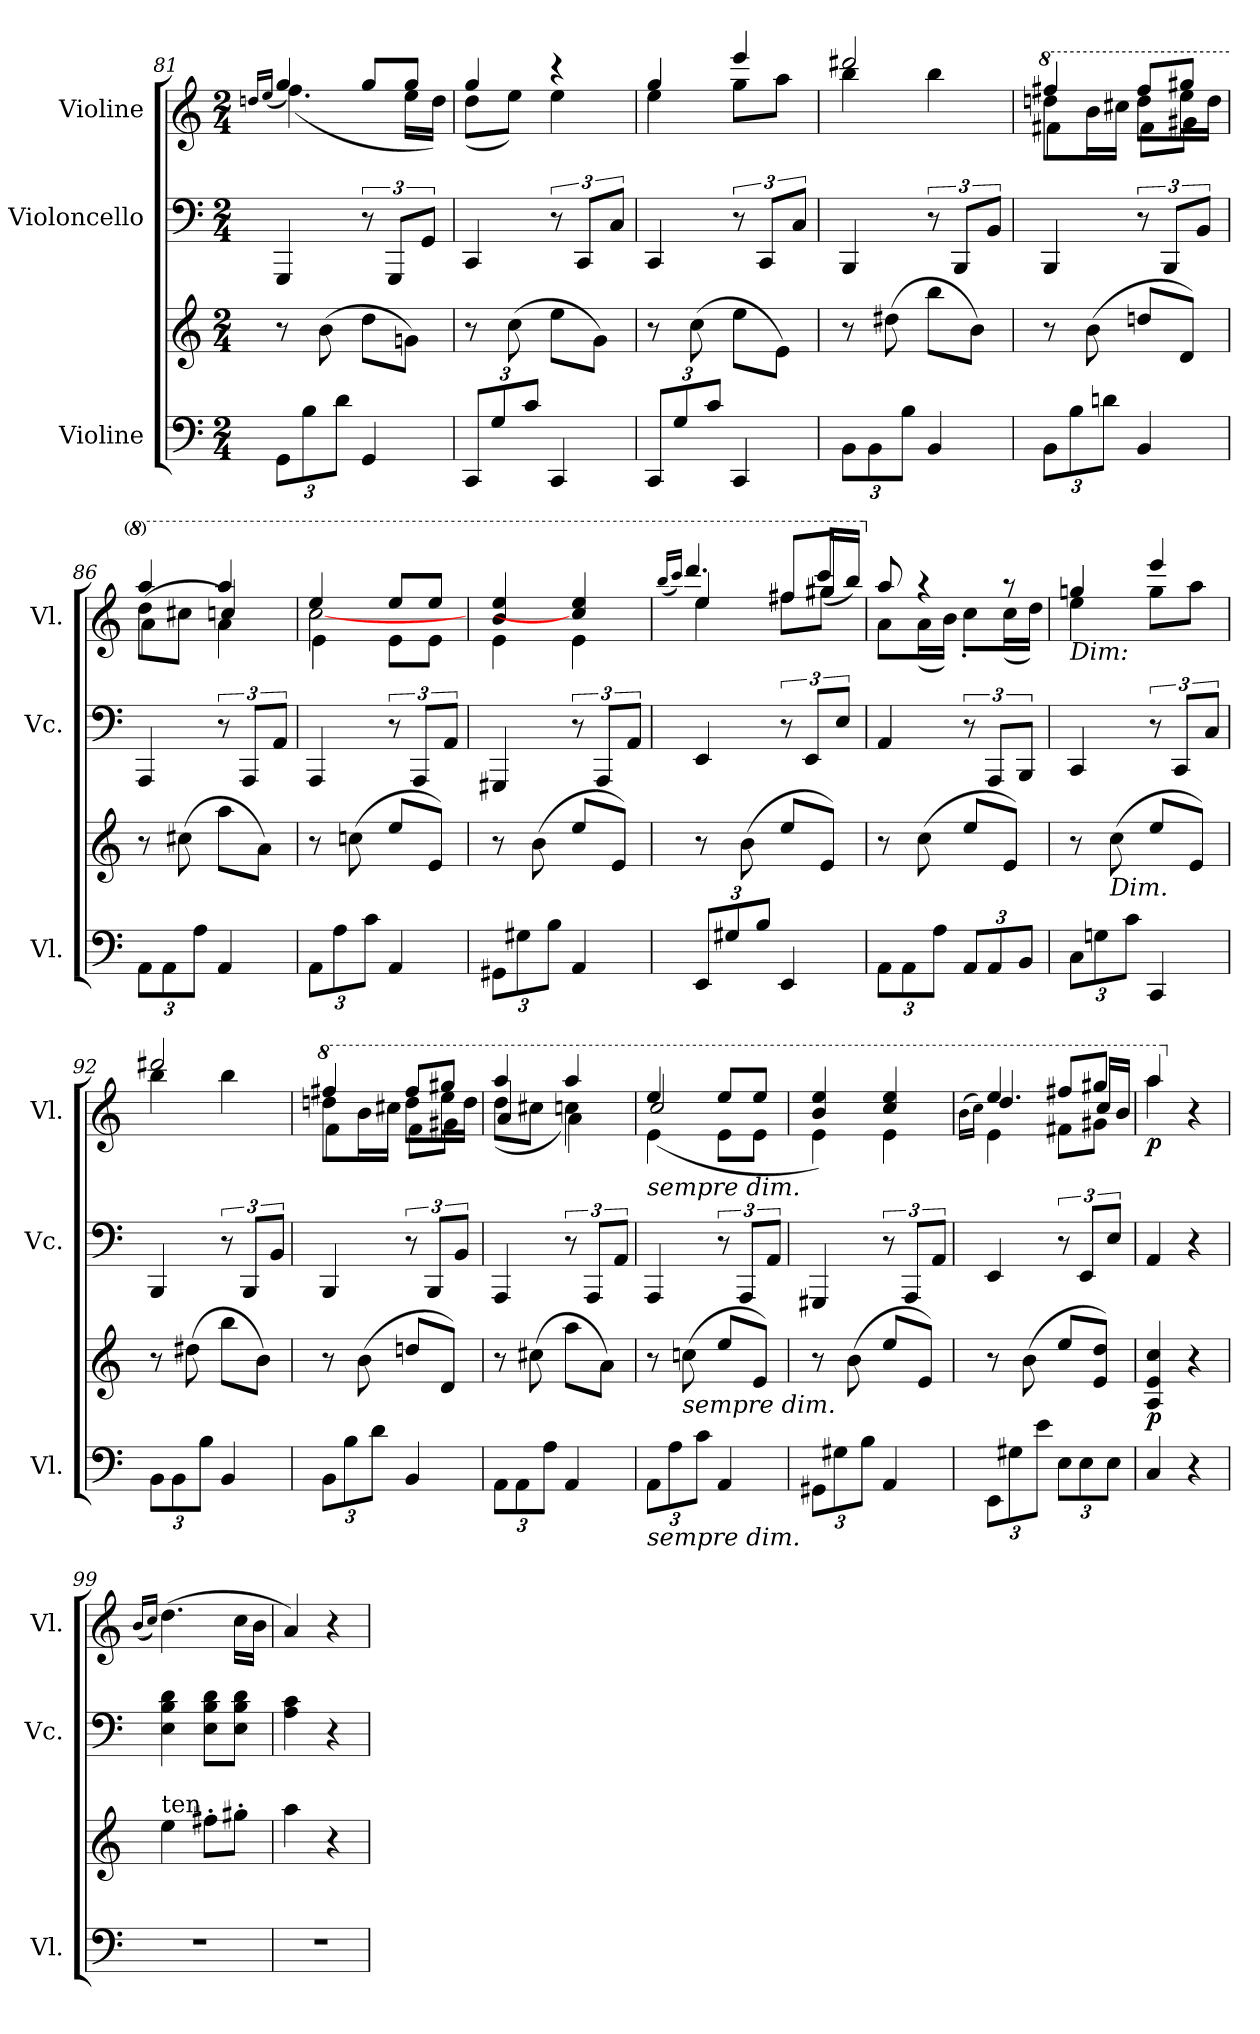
**kern	**kern	**dynam	**kern	**kern	**dynam
*part3	*part3	*part3	*part2	*part1	*part1
*staff4	*staff3	*staff3/4	*staff2	*staff1	*staff1
*I"Violine	*	*	*I"Violoncello	*I"Violine	*
*I'Vl.	*	*	*I'Vc.	*I'Vl.	*
*clefF4	*clefG2	*	*clefF4	*clefG2	*
*k[]	*k[]	*	*k[]	*k[]	*
*M2/4	*M2/4	*	*M2/4	*M2/4	*
=81	=81	=81	=81	=81	=81
*	*	*	*	*^	*
.	.	.	.	.	16qqddn/LL	.
.	.	.	.	.	(<16qqee/JJ	.
*	*	*	*	*v	*v	*
*Xbrackettup	*	*	*	*	*
*	*	*	*	*^	*
12GG\L	8r	.	4GGG/	4gg/	(<4.ff\)	.
12B\	.	.	.	.	.	.
.	(>8b\	.	.	.	.	.
12d\J	.	.	.	.	.	.
4GG/	8dd\L	.	12r	8gg/L	.	.
.	.	.	12GGG/L	.	.	.
.	8gn\J)	.	.	8gg/J	16ee\LL	.
.	.	.	12GG/J	.	.	.
.	.	.	.	.	16dd\JJ)	.
=82	=82	=82	=82	=82	=82	=82
12CC/L	8r	.	4CC/	4gg/	(>8dd\L	.
12G/	.	.	.	.	.	.
.	(>8cc\	.	.	.	8ee\J)	.
12c/J	.	.	.	.	.	.
4CC/	8ee\L	.	12r	4r	4ee\	.
.	.	.	12CC/L	.	.	.
.	8g\J)	.	.	.	.	.
.	.	.	12C/J	.	.	.
=83	=83	=83	=83	=83	=83	=83
12CC/L	8r	.	4CC/	4gg/	4ee\	.
12G/	.	.	.	.	.	.
.	(>8cc\	.	.	.	.	.
12c/J	.	.	.	.	.	.
4CC/	8ee\L	.	12r	4eee/	8gg\L	.
.	.	.	12CC/L	.	.	.
.	8e\J)	.	.	.	8aa\J	.
.	.	.	12C/J	.	.	.
=84	=84	=84	=84	=84	=84	=84
12BB\L	8r	.	4BBB/	2ddd#X/	4bb\	.
12BB\	.	.	.	.	.	.
.	(>8dd#X\	.	.	.	.	.
12B\J	.	.	.	.	.	.
4BB/	8bb\L	.	12r	.	4bb\	.
.	.	.	12BBB/L	.	.	.
.	8b\J)	.	.	.	.	.
.	.	.	12BB/J	.	.	.
*	*	*	*	*v	*v	*
=85	=85	=85	=85	=85	=85
*	*	*	*	*8va	*
*	*	*	*	*^	*
*	*	*	*	*	*^	*
12BB\L	8r	.	4BBB/	4fff#X/	8dddn\L	4ff#X\	.
12B\	.	.	.	.	.	.	.
.	(>8b\	.	.	.	16bb\L	.	.
12dn\J	.	.	.	.	.	.	.
.	.	.	.	.	16ccc#X\JJ	.	.
4BB/	8ddn/L	.	12r	8fff#/L	8ddd\L	8ff#\L	.
.	.	.	12BBB/L	.	.	.	.
.	8d/J)	.	.	8ggg#X/J	16eee\L	8gg#X\J	.
.	.	.	12BB/J	.	.	.	.
.	.	.	.	.	16ddd\JJ	.	.
=86	=86	=86	=86	=86	=86	=86	=86
12AA\L	8r	.	4AAA/	4aaa/	(>8ddd\L	4aa\	.
12AA\	.	.	.	.	.	.	.
.	(>8cc#X\	.	.	.	8ccc#X\J	.	.
12A\J	.	.	.	.	.	.	.
4AA/	8aa\L	.	12r	4aaa/	4cccn/)	4aa\	.
.	.	.	12AAA/L	.	.	.	.
.	8a\J)	.	.	.	.	.	.
.	.	.	12AA/J	.	.	.	.
=87	=87	=87	=87	=87	=87	=87	=87
12AA\L	8r	.	4AAA/	4eee/	[2ccc\	4ee\	.
12A\	.	.	.	.	.	.	.
.	(>8ccn\	.	.	.	.	.	.
12c\J	.	.	.	.	.	.	.
4AA/	8ee/L	.	12r	8eee/L	.	8ee\L	.
.	.	.	12AAA/L	.	.	.	.
.	8e/J)	.	.	8eee/J	.	8ee\J	.
.	.	.	12AA/J	.	.	.	.
*	*	*	*	*	*v	*v	*
=88	=88	=88	=88	=88	=88	=88
12GG#X\L	8r	.	4GGG#X/	4bb/ 4eee/	4ee\	.
12G#X\	.	.	.	.	.	.
.	(>8b\	.	.	.	.	.
12B\J	.	.	.	.	.	.
4AA/	8ee/L	.	12r	4ccc]/ 4eee/	4ee\	.
.	.	.	12AAA/L	.	.	.
.	8e/J)	.	.	.	.	.
.	.	.	12AA/J	.	.	.
=89	=89	=89	=89	=89	=89	=89
.	.	.	.	.	(<16qqbbb/LL	.
.	.	.	.	.	16qqcccc/JJ)	.
*	*	*	*	*	*^	*
12EE/L	8r	.	4EE/	4eee/	4.dddd/	4eee\	.
12G#X/	.	.	.	.	.	.	.
.	(>8b\	.	.	.	.	.	.
12B/J	.	.	.	.	.	.	.
4EE/	8ee/L	.	12r	8fff#X/L	.	8fff#X\L	.
.	.	.	12EE/L	.	.	.	.
.	8e/J)	.	.	8ggg#X/J	(<16cccc/LL	8ggg#X\J	.
.	.	.	12E/J	.	.	.	.
.	.	.	.	.	16bbb/JJ)	.	.
*	*	*	*	*v	*v	*v	*
=90	=90	=90	=90	=90	=90
*	*	*	*	*X8va	*
*	*	*	*	*^	*
12AA\L	8r	.	4AA/	8aa/	8a\L	.
12AA\	.	.	.	.	.	.
.	(>8cc\	.	.	4r	(>16a\L	.
12A\J	.	.	.	.	.	.
.	.	.	.	.	16b\JJ)	.
12AA/L	8ee/L	.	12r	.	8cc'\L	.
12AA/	.	.	12AAA/L	.	.	.
.	8e/J)	.	.	8r	(>16cc\L	.
12BB/J	.	.	12BBB/J	.	.	.
.	.	.	.	.	16dd\JJ)	.
=91	=91	=91	=91	=91	=91	=91
!	!	!	!	!LO:TX:b:i:t=Dim&colon;	!	!
12C\L	8r	.	4CC/	4ggn/	4ee\	.
12Gn\	.	.	.	.	.	.
!	!LO:TX:b:i:t=Dim.	!	!	!	!	!
.	(>8cc\	.	.	.	.	.
12c\J	.	.	.	.	.	.
4CC/	8ee/L	.	12r	4eee/	8gg\L	.
.	.	.	12CC/L	.	.	.
.	8e/J)	.	.	.	8aa\J	.
.	.	.	12C/J	.	.	.
=92	=92	=92	=92	=92	=92	=92
12BB\L	8r	.	4BBB/	2ddd#X/	4bb\	.
12BB\	.	.	.	.	.	.
.	(>8dd#X\	.	.	.	.	.
12B\J	.	.	.	.	.	.
4BB/	8bb\L	.	12r	.	4bb\	.
.	.	.	12BBB/L	.	.	.
.	8b\J)	.	.	.	.	.
.	.	.	12BB/J	.	.	.
*	*	*	*	*v	*v	*
=93	=93	=93	=93	=93	=93
*	*	*	*	*8va	*
*	*	*	*	*^	*
*	*	*	*	*	*^	*
12BB\L	8r	.	4BBB/	4fff#X/	8dddn\L	4ff\	.
12B\	.	.	.	.	.	.	.
.	(>8b\	.	.	.	16bb\L	.	.
12d\J	.	.	.	.	.	.	.
.	.	.	.	.	16ccc#X\JJ	.	.
4BB/	8ddn/L	.	12r	8fff#/L	8ddd\L	8ff\L	.
.	.	.	12BBB/L	.	.	.	.
.	8d/J)	.	.	8ggg#X/J	16eee\L	8gg#X\J	.
.	.	.	12BB/J	.	.	.	.
.	.	.	.	.	16ddd\JJ	.	.
=94	=94	=94	=94	=94	=94	=94	=94
12AA\L	8r	.	4AAA/	4aaa/	(>8ddd\L	4aa/	.
12AA\	.	.	.	.	.	.	.
.	(>8cc#X\	.	.	.	8ccc#X\J	.	.
12A\J	.	.	.	.	.	.	.
4AA/	8aa\L	.	12r	4aaa/	4cccn\)	4aa\	.
.	.	.	12AAA/L	.	.	.	.
.	8a\J)	.	.	.	.	.	.
.	.	.	12AA/J	.	.	.	.
=95	=95	=95	=95	=95	=95	=95	=95
!	!	!	!	!LO:TX:b:i:t=sempre dim.	!	!	!
!LO:TX:b:i:t=sempre dim.	!	!	!	!	!	!	!
12AA\L	8r	.	4AAA/	4eee/	(<2ccc/	4ee\	.
12A\	.	.	.	.	.	.	.
!	!LO:TX:b:i:t=sempre dim.	!	!	!	!	!	!
.	(>8ccn\	.	.	.	.	.	.
12c\J	.	.	.	.	.	.	.
4AA/	8ee/L	.	12r	8eee/L	.	8ee\L	.
.	.	.	12AAA/L	.	.	.	.
.	8e/J)	.	.	8eee/J	.	8ee\J	.
.	.	.	12AA/J	.	.	.	.
*	*	*	*	*	*v	*v	*
=96	=96	=96	=96	=96	=96	=96
12GG#X\L	8r	.	4GGG#X/	4bb/ 4eee/)	4ee\	.
12G#X\	.	.	.	.	.	.
.	(>8b\	.	.	.	.	.
12B\J	.	.	.	.	.	.
4AA/	8ee/L	.	12r	4ccc/ 4eee/	4ee\	.
.	.	.	12AAA/L	.	.	.
.	8e/J)	.	.	.	.	.
.	.	.	12AA/J	.	.	.
=97	=97	=97	=97	=97	=97	=97
.	.	.	.	.	(<16qqbb\LL	.
.	.	.	.	.	16qqccc\JJ)	.
*	*	*	*	*	*^	*
12EE\L	8r	.	4EE/	4eee/	4.ddd/	4ee\	.
12G#X\	.	.	.	.	.	.	.
.	(>8b\	.	.	.	.	.	.
12e\J	.	.	.	.	.	.	.
12E\L	8ee/L	.	12r	8fff#X/L	.	8ff#X\L	.
12E\	.	.	12EE/L	.	.	.	.
.	8e/ 8dd/J)	.	.	8ggg#X/J	16ccc/LL	8gg#X\J	.
12E\J	.	.	12E/J	.	.	.	.
.	.	.	.	.	16bb/JJ	.	.
*	*	*	*	*	*v	*v	*
=98	=98	=98	=98	=98	=98	=98
!	!	!LO:DY:b	!	!	!	!LO:DY:b
4C/	4A/ 4e/ 4cc/	p	4AA/	4aaa/	4aaa\	p
*	*	*	*	*X8va	*	*
4r	4r	.	4r	4r	4ryy	.
*	*	*	*	*v	*v	*
=99	=99	=99	=99	=99	=99
.	.	.	.	(<16qqb/LL	.
.	.	.	.	16qqcc/JJ)	.
!	!LO:TX:a:t=ten	!	!	!	!
2r	4ee\	.	4E\ 4B\ 4d\	(>4.dd\	.
.	8ff#X'\L	.	8E\ 8B\ 8d\L	.	.
.	8gg#X'\J	.	8E\ 8B\ 8d\J	16cc\LL	.
.	.	.	.	16b\JJ	.
=100	=100	=100	=100	=100	=100
2r	4aa\	.	4A\ 4c\	4a/)	.
.	4r	.	4r	4r	.
=	=	=	=	=	=
*-	*-	*-	*-	*-	*-
